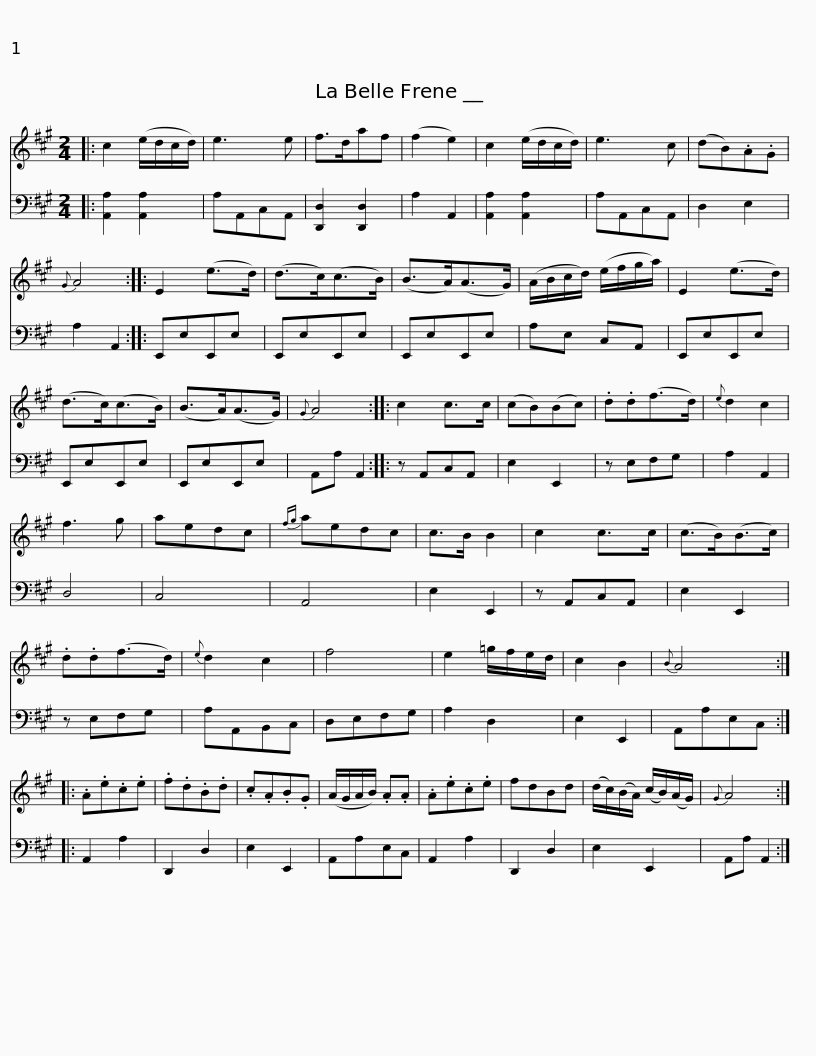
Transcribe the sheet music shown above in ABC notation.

X:1
%%score 1 2
L:1/8
M:2/4
I:linebreak $
K:A
V:1 treble
V:2 bass
V:1
|: c2 (e/d/c/d/) | e3 e | f>daf | (f2 e2) | c2 (e/d/c/d/) | %5
 e3 c | (dB).A.G |{G} A4 :: E2 (e>d) |$ (d>c)(c>B) | %10
 (B>A)(A>G) | (A/B/c/d/) (e/f/g/a/) | E2 (e>d) | (d>c)(c>B) | (B>A)(A>G) | %15
{G} A4 ::$ c2 c>c | (cB)(Bc) | .d.d(f>d) |{e} d2 c2 | %20
 f3 g | aedc |{fg} aedc | c>B B2 | c2 c>c | %25
 (c>B)(B>c) |$ .d.d(f>d) |{e} d2 c2 | f4 | e2 =g/f/e/d/ | %30
 c2 B2 |{B} A4 :: .A.e.c.e | .f.d.B.d | .c.A.B.G |$ %35
 (A/G/A/B/) .A.A | .A.e.c.e | fdBd | (d/c/)(B/A/) (c/B/)(A/G/) |{G} A4 :| %40
V:2
|: [A,,A,]2 [A,,A,]2 | A,A,,C,A,, | [D,,D,]2 [D,,D,]2 | A,2 A,,2 | [A,,A,]2 [A,,A,]2 | %5
 A,A,,C,A,, | D,2 E,2 | A,2 A,,2 :: E,,E,E,,E, |$ E,,E,E,,E, | %10
 E,,E,E,,E, | A,E, C,A,, | E,,E,E,,E, | E,,E,E,,E, | E,,E,E,,E, | %15
 A,,A, A,,2 ::$ z A,,C,A,, | E,2 E,,2 | z E,F,G, | A,2 A,,2 | %20
 D,4 | C,4 | A,,4 | E,2 E,,2 | z A,,C,A,, | %25
 E,2 E,,2 |$ z E,F,G, | A,A,,B,,C, | D,E,F,G, | A,2 D,2 | %30
 E,2 E,,2 | A,,A,E,C, :: A,,2 A,2 | D,,2 D,2 | E,2 E,,2 |$ %35
 A,,A,E,C, | A,,2 A,2 | D,,2 D,2 | E,2 E,,2 | A,,A, A,,2 :| %40
